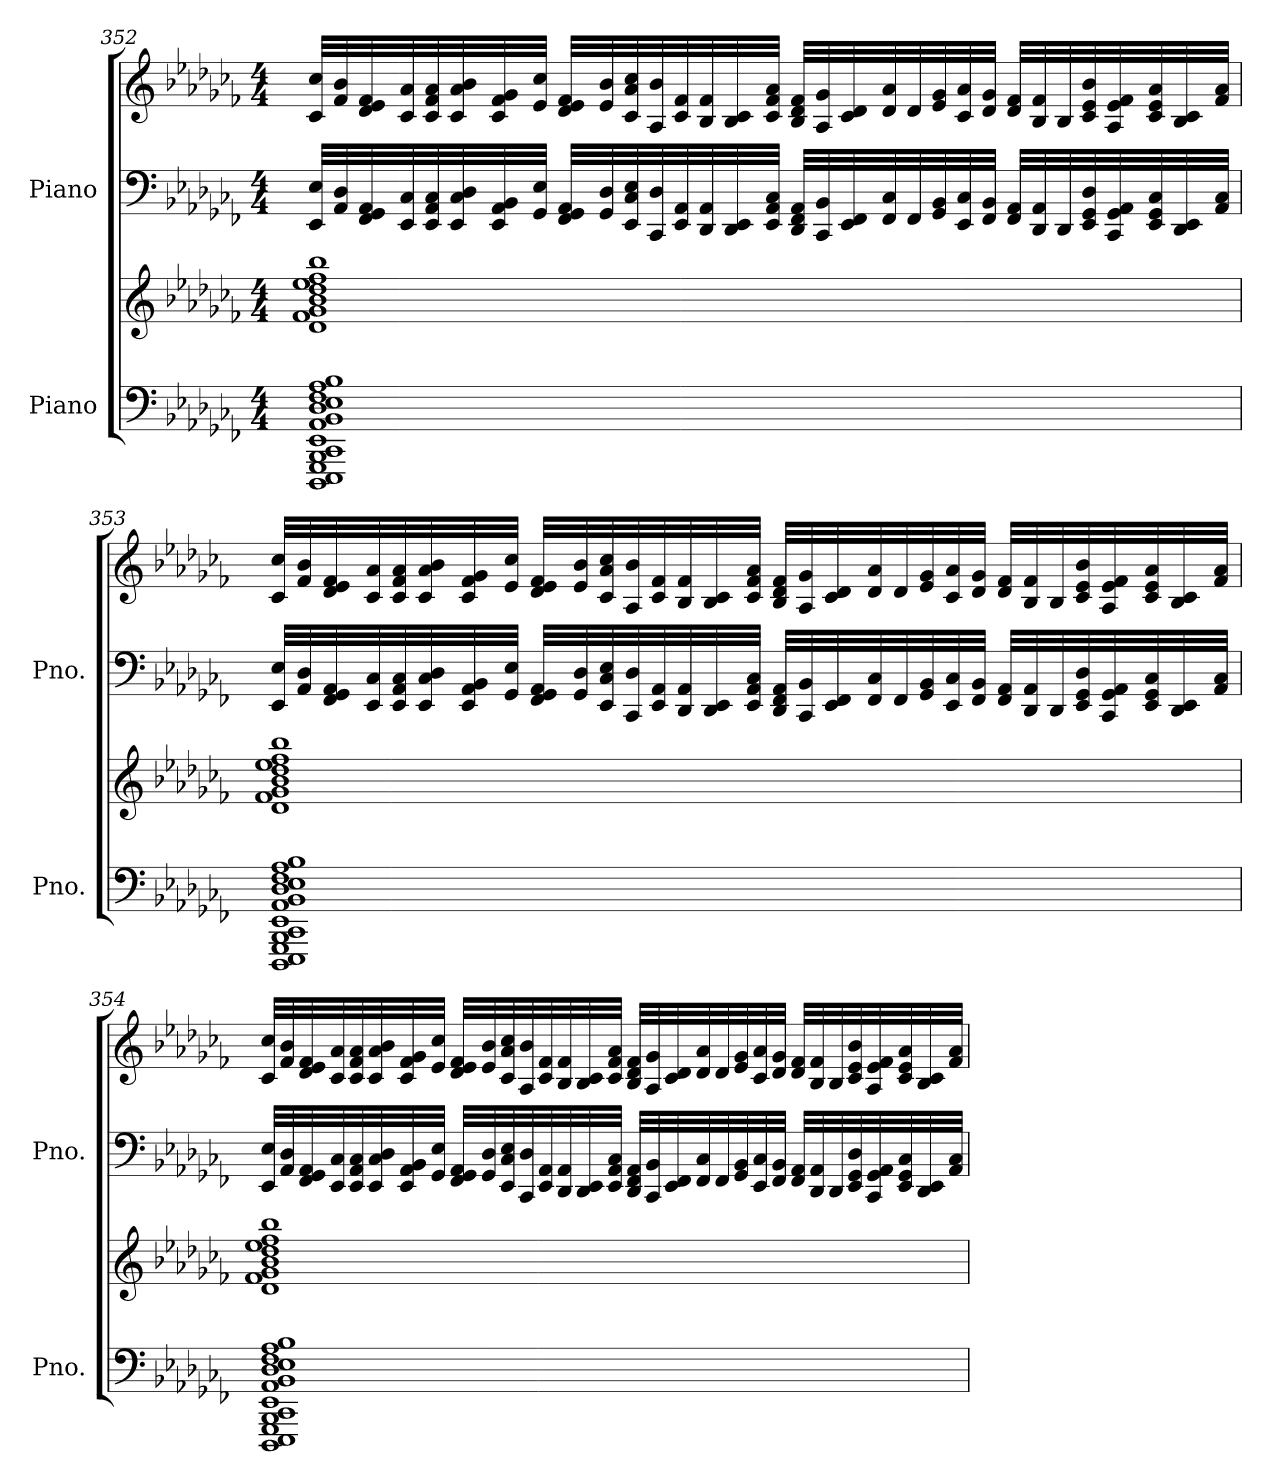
**kern	**kern	**kern	**kern
*part2	*part2	*part1	*part1
*staff4	*staff3	*staff2	*staff1
*I"Piano	*	*I"Piano	*
*I'Pno.	*	*I'Pno.	*
!!LO:LB:g=z
*clefF4	*clefG2	*clefF4	*clefG2
*ITrd14c24	*ITrd14c24	*ITrd-21c-36	*ITrd-21c-36
*k[b-e-a-d-g-c-f-]	*k[b-e-a-d-g-c-f-]	*k[b-e-a-d-g-c-f-]	*k[b-e-a-d-g-c-f-]
*M4/4	*M4/4	*M4/4	*M4/4
=352	=352	=352	=352
1DDDDD- 1EEEEE- 1GGGGG- 1BBBBB- 1CCCC- 1EEEE- 1AAAA- 1BBBB- 1DDD- 1EEE- 1FFF- 1AAA- 1BBB-	1DD- 1FF- 1GG- 1BB- 1D- 1E- 1F- 1B-	32ee-/ 32eee-/LLL	32cccc-/ 32ccccc-/LLL
.	.	32aa-/ 32ddd-/	32ffff-/ 32bbbb-/
.	.	32ff-/ 32gg-/ 32aa-/	32dddd-/ 32eeee-/ 32ffff-/
.	.	32ee-/ 32ccc-/	32cccc-/ 32aaaa-/
.	.	32ee-/ 32aa-/ 32ccc-/	32cccc-/ 32ffff-/ 32aaaa-/
.	.	32ee-/ 32ccc-/ 32ddd-/	32cccc-/ 32aaaa-/ 32bbbb-/
.	.	32ee-/ 32aa-/ 32bb-/	32cccc-/ 32ffff-/ 32gggg-/
.	.	32gg-/ 32eee-/JJJ	32eeee-/ 32ccccc-/JJJ
.	.	32ff-/ 32gg-/ 32aa-/LLL	32dddd-/ 32eeee-/ 32ffff-/LLL
.	.	32gg-/ 32ddd-/	32eeee-/ 32bbbb-/
.	.	32ee-/ 32ccc-/ 32eee-/	32cccc-/ 32aaaa-/ 32ccccc-/
.	.	32cc-/ 32ddd-/	32aaa-/ 32bbbb-/
.	.	32ee-/ 32aa-/	32cccc-/ 32ffff-/
.	.	32dd-/ 32aa-/	32bbb-/ 32ffff-/
.	.	32dd-/ 32ee-/	32bbb-/ 32cccc-/
.	.	32ee-/ 32aa-/ 32ccc-/JJJ	32cccc-/ 32ffff-/ 32aaaa-/JJJ
.	.	32dd-/ 32ff-/ 32aa-/LLL	32bbb-/ 32dddd-/ 32ffff-/LLL
.	.	32cc-/ 32bb-/	32aaa-/ 32gggg-/
.	.	32ee-/ 32ff-/	32cccc-/ 32dddd-/
.	.	32ff-/ 32ccc-/	32dddd-/ 32aaaa-/
.	.	32ff-/	32dddd-/
.	.	32gg-/ 32bb-/	32eeee-/ 32gggg-/
.	.	32ee-/ 32ccc-/	32cccc-/ 32aaaa-/
.	.	32ff-/ 32bb-/JJJ	32dddd-/ 32gggg-/JJJ
.	.	32ff-/ 32aa-/LLL	32dddd-/ 32ffff-/LLL
.	.	32dd-/ 32aa-/	32bbb-/ 32ffff-/
.	.	32dd-/	32bbb-/
.	.	32ee-/ 32gg-/ 32ddd-/	32cccc-/ 32eeee-/ 32bbbb-/
.	.	32cc-/ 32gg-/ 32aa-/	32aaa-/ 32eeee-/ 32ffff-/
.	.	32ee-/ 32gg-/ 32ccc-/	32cccc-/ 32eeee-/ 32aaaa-/
.	.	32dd-/ 32ee-/	32bbb-/ 32cccc-/
.	.	32aa-/ 32ccc-/JJJ	32ffff-/ 32aaaa-/JJJ
!!LO:LB:g=z
=353	=353	=353	=353
1DDDDD- 1EEEEE- 1GGGGG- 1BBBBB- 1CCCC- 1EEEE- 1AAAA- 1BBBB- 1DDD- 1EEE- 1FFF- 1AAA- 1BBB-	1DD- 1FF- 1GG- 1BB- 1D- 1E- 1F- 1B-	32ee-/ 32eee-/LLL	32cccc-/ 32ccccc-/LLL
.	.	32aa-/ 32ddd-/	32ffff-/ 32bbbb-/
.	.	32ff-/ 32gg-/ 32aa-/	32dddd-/ 32eeee-/ 32ffff-/
.	.	32ee-/ 32ccc-/	32cccc-/ 32aaaa-/
.	.	32ee-/ 32aa-/ 32ccc-/	32cccc-/ 32ffff-/ 32aaaa-/
.	.	32ee-/ 32ccc-/ 32ddd-/	32cccc-/ 32aaaa-/ 32bbbb-/
.	.	32ee-/ 32aa-/ 32bb-/	32cccc-/ 32ffff-/ 32gggg-/
.	.	32gg-/ 32eee-/JJJ	32eeee-/ 32ccccc-/JJJ
.	.	32ff-/ 32gg-/ 32aa-/LLL	32dddd-/ 32eeee-/ 32ffff-/LLL
.	.	32gg-/ 32ddd-/	32eeee-/ 32bbbb-/
.	.	32ee-/ 32ccc-/ 32eee-/	32cccc-/ 32aaaa-/ 32ccccc-/
.	.	32cc-/ 32ddd-/	32aaa-/ 32bbbb-/
.	.	32ee-/ 32aa-/	32cccc-/ 32ffff-/
.	.	32dd-/ 32aa-/	32bbb-/ 32ffff-/
.	.	32dd-/ 32ee-/	32bbb-/ 32cccc-/
.	.	32ee-/ 32aa-/ 32ccc-/JJJ	32cccc-/ 32ffff-/ 32aaaa-/JJJ
.	.	32dd-/ 32ff-/ 32aa-/LLL	32bbb-/ 32dddd-/ 32ffff-/LLL
.	.	32cc-/ 32bb-/	32aaa-/ 32gggg-/
.	.	32ee-/ 32ff-/	32cccc-/ 32dddd-/
.	.	32ff-/ 32ccc-/	32dddd-/ 32aaaa-/
.	.	32ff-/	32dddd-/
.	.	32gg-/ 32bb-/	32eeee-/ 32gggg-/
.	.	32ee-/ 32ccc-/	32cccc-/ 32aaaa-/
.	.	32ff-/ 32bb-/JJJ	32dddd-/ 32gggg-/JJJ
.	.	32ff-/ 32aa-/LLL	32dddd-/ 32ffff-/LLL
.	.	32dd-/ 32aa-/	32bbb-/ 32ffff-/
.	.	32dd-/	32bbb-/
.	.	32ee-/ 32gg-/ 32ddd-/	32cccc-/ 32eeee-/ 32bbbb-/
.	.	32cc-/ 32gg-/ 32aa-/	32aaa-/ 32eeee-/ 32ffff-/
.	.	32ee-/ 32gg-/ 32ccc-/	32cccc-/ 32eeee-/ 32aaaa-/
.	.	32dd-/ 32ee-/	32bbb-/ 32cccc-/
.	.	32aa-/ 32ccc-/JJJ	32ffff-/ 32aaaa-/JJJ
!!LO:PB:g=z
=354	=354	=354	=354
1DDDDD- 1EEEEE- 1GGGGG- 1BBBBB- 1CCCC- 1EEEE- 1AAAA- 1BBBB- 1DDD- 1EEE- 1FFF- 1AAA- 1BBB-	1DD- 1FF- 1GG- 1BB- 1D- 1E- 1F- 1B-	32ee-/ 32eee-/LLL	32cccc-/ 32ccccc-/LLL
.	.	32aa-/ 32ddd-/	32ffff-/ 32bbbb-/
.	.	32ff-/ 32gg-/ 32aa-/	32dddd-/ 32eeee-/ 32ffff-/
.	.	32ee-/ 32ccc-/	32cccc-/ 32aaaa-/
.	.	32ee-/ 32aa-/ 32ccc-/	32cccc-/ 32ffff-/ 32aaaa-/
.	.	32ee-/ 32ccc-/ 32ddd-/	32cccc-/ 32aaaa-/ 32bbbb-/
.	.	32ee-/ 32aa-/ 32bb-/	32cccc-/ 32ffff-/ 32gggg-/
.	.	32gg-/ 32eee-/JJJ	32eeee-/ 32ccccc-/JJJ
.	.	32ff-/ 32gg-/ 32aa-/LLL	32dddd-/ 32eeee-/ 32ffff-/LLL
.	.	32gg-/ 32ddd-/	32eeee-/ 32bbbb-/
.	.	32ee-/ 32ccc-/ 32eee-/	32cccc-/ 32aaaa-/ 32ccccc-/
.	.	32cc-/ 32ddd-/	32aaa-/ 32bbbb-/
.	.	32ee-/ 32aa-/	32cccc-/ 32ffff-/
.	.	32dd-/ 32aa-/	32bbb-/ 32ffff-/
.	.	32dd-/ 32ee-/	32bbb-/ 32cccc-/
.	.	32ee-/ 32aa-/ 32ccc-/JJJ	32cccc-/ 32ffff-/ 32aaaa-/JJJ
.	.	32dd-/ 32ff-/ 32aa-/LLL	32bbb-/ 32dddd-/ 32ffff-/LLL
.	.	32cc-/ 32bb-/	32aaa-/ 32gggg-/
.	.	32ee-/ 32ff-/	32cccc-/ 32dddd-/
.	.	32ff-/ 32ccc-/	32dddd-/ 32aaaa-/
.	.	32ff-/	32dddd-/
.	.	32gg-/ 32bb-/	32eeee-/ 32gggg-/
.	.	32ee-/ 32ccc-/	32cccc-/ 32aaaa-/
.	.	32ff-/ 32bb-/JJJ	32dddd-/ 32gggg-/JJJ
.	.	32ff-/ 32aa-/LLL	32dddd-/ 32ffff-/LLL
.	.	32dd-/ 32aa-/	32bbb-/ 32ffff-/
.	.	32dd-/	32bbb-/
.	.	32ee-/ 32gg-/ 32ddd-/	32cccc-/ 32eeee-/ 32bbbb-/
.	.	32cc-/ 32gg-/ 32aa-/	32aaa-/ 32eeee-/ 32ffff-/
.	.	32ee-/ 32gg-/ 32ccc-/	32cccc-/ 32eeee-/ 32aaaa-/
.	.	32dd-/ 32ee-/	32bbb-/ 32cccc-/
.	.	32aa-/ 32ccc-/JJJ	32ffff-/ 32aaaa-/JJJ
=	=	=	=
*-	*-	*-	*-
